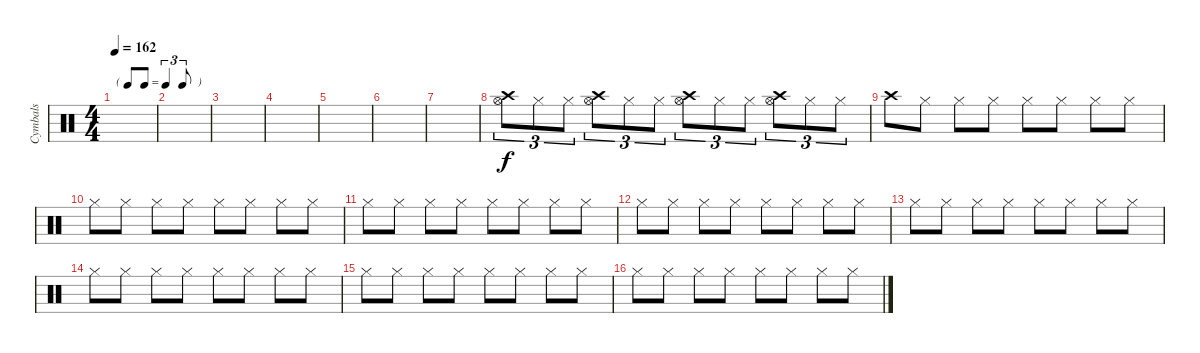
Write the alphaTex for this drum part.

\track ("Cymbals" "Cymbals") {instrument percussion}
\staff {score}
\articulation defaults
\ts (4 4)
\tf triplet8th
\tempo 162
\clef neutral
\ks c
|
|
|
|
|
|
|
("Crash high (hit)" "Hi-Hat (open)").8{tu (3 2)} "Hi-Hat (closed)".8{tu (3 2)} "Hi-Hat (closed)".8{tu (3 2)} ("Crash high (hit)" "Hi-Hat (open)").8{tu (3 2)} "Hi-Hat (closed)".8{tu (3 2)} "Hi-Hat (closed)".8{tu (3 2)} ("Crash high (hit)" "Hi-Hat (open)").8{tu (3 2)} "Hi-Hat (closed)".8{tu (3 2)} "Hi-Hat (closed)".8{tu (3 2)} ("Crash high (hit)" "Hi-Hat (open)").8{tu (3 2)} "Hi-Hat (closed)".8{tu (3 2)} "Hi-Hat (closed)".8{tu (3 2)} |
"Crash high (hit)".8 "Hi-Hat (closed)".8 "Hi-Hat (closed)".8 "Hi-Hat (closed)".8 "Hi-Hat (closed)".8 "Hi-Hat (closed)".8 "Hi-Hat (closed)".8 "Hi-Hat (closed)".8 |
"Hi-Hat (closed)".8 "Hi-Hat (closed)".8 "Hi-Hat (closed)".8 "Hi-Hat (closed)".8 "Hi-Hat (closed)".8 "Hi-Hat (closed)".8 "Hi-Hat (closed)".8 "Hi-Hat (closed)".8 |
"Hi-Hat (closed)".8 "Hi-Hat (closed)".8 "Hi-Hat (closed)".8 "Hi-Hat (closed)".8 "Hi-Hat (closed)".8 "Hi-Hat (closed)".8 "Hi-Hat (closed)".8 "Hi-Hat (closed)".8 |
"Hi-Hat (closed)".8 "Hi-Hat (closed)".8 "Hi-Hat (closed)".8 "Hi-Hat (closed)".8 "Hi-Hat (closed)".8 "Hi-Hat (closed)".8 "Hi-Hat (closed)".8 "Hi-Hat (closed)".8 |
"Hi-Hat (closed)".8 "Hi-Hat (closed)".8 "Hi-Hat (closed)".8 "Hi-Hat (closed)".8 "Hi-Hat (closed)".8 "Hi-Hat (closed)".8 "Hi-Hat (closed)".8 "Hi-Hat (closed)".8 |
"Hi-Hat (closed)".8 "Hi-Hat (closed)".8 "Hi-Hat (closed)".8 "Hi-Hat (closed)".8 "Hi-Hat (closed)".8 "Hi-Hat (closed)".8 "Hi-Hat (closed)".8 "Hi-Hat (closed)".8 |
"Hi-Hat (closed)".8 "Hi-Hat (closed)".8 "Hi-Hat (closed)".8 "Hi-Hat (closed)".8 "Hi-Hat (closed)".8 "Hi-Hat (closed)".8 "Hi-Hat (closed)".8 "Hi-Hat (closed)".8 |
"Hi-Hat (closed)".8 "Hi-Hat (closed)".8 "Hi-Hat (closed)".8 "Hi-Hat (closed)".8 "Hi-Hat (closed)".8 "Hi-Hat (closed)".8 "Hi-Hat (closed)".8 "Hi-Hat (closed)".8
